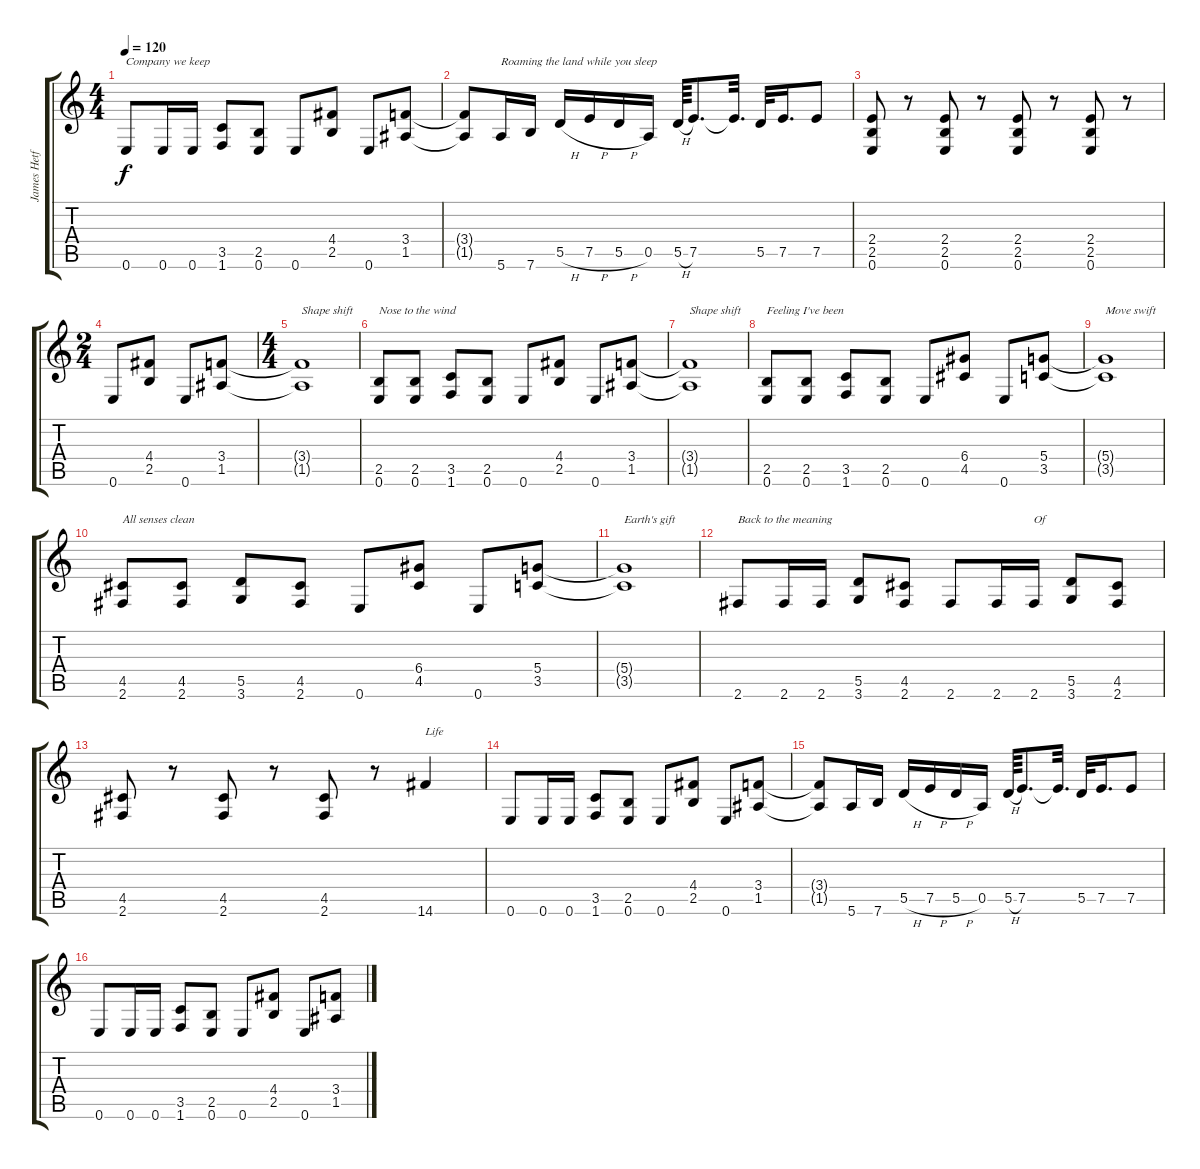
\track ("James Hetfield Rhythm" "James Hetf") {instrument distortionguitar}
\staff {score tabs}
\tuning (E4 B3 G3 D3 A2 E2) {hide}
\ts (4 4)
\tempo 120
\clef g2
\ks c
0.6.8{txt "Company we keep" dy f} 0.6.16 0.6.16 (3.5 1.6).8 (2.5 0.6).8 0.6.8 (4.4 2.5).8 0.6.8 (3.4 1.5).8 |
(3.4{t} 1.5{t}).8 5.6.16{txt "Roaming the land while you sleep"} 7.6.16 5.5{h}.16 7.5{h}.16 5.5{h}.16 0.5.16 5.5{h}.64 7.5.8{d} 7.5{t}.32{d} 5.5.32 7.5.16{d} 7.5.8 |
(2.4 2.5 0.6).8 r.8 (2.4 2.5 0.6).8 r.8 (2.4 2.5 0.6).8 r.8 (2.4 2.5 0.6).8 r.8 |
\ts (2 4)
0.6.8 (4.4 2.5).8 0.6.8 (3.4 1.5).8 |
\ts (4 4)
(3.4{t} 1.5{t}).1{txt "Shape shift"} |
(2.5 0.6).8{txt "Nose to the wind"} (2.5 0.6).8 (3.5 1.6).8 (2.5 0.6).8 0.6.8 (4.4 2.5).8 0.6.8 (3.4 1.5).8 |
(3.4{t} 1.5{t}).1{txt "Shape shift"} |
(2.5 0.6).8{txt "Feeling I've been"} (2.5 0.6).8 (3.5 1.6).8 (2.5 0.6).8 0.6.8 (6.4 4.5).8 0.6.8 (5.4 3.5).8 |
(5.4{t} 3.5{t}).1{txt "Move swift"} |
(4.5 2.6).8{txt "All senses clean"} (4.5 2.6).8 (5.5 3.6).8 (4.5 2.6).8 0.6.8 (6.4 4.5).8 0.6.8 (5.4 3.5).8 |
(5.4{t} 3.5{t}).1{txt "Earth's gift"} |
2.6.8{txt "Back to the meaning"} 2.6.16 2.6.16 (5.5 3.6).8 (4.5 2.6).8 2.6.8 2.6.16 2.6.16{txt "Of"} (5.5 3.6).8 (4.5 2.6).8 |
(4.5 2.6).8 r.8 (4.5 2.6).8 r.8 (4.5 2.6).8 r.8 14.6.4{txt "Life"} |
0.6.8 0.6.16 0.6.16 (3.5 1.6).8 (2.5 0.6).8 0.6.8 (4.4 2.5).8 0.6.8 (3.4 1.5).8 |
(3.4{t} 1.5{t}).8 5.6.16 7.6.16 5.5{h}.16 7.5{h}.16 5.5{h}.16 0.5.16 5.5{h}.64 7.5.8{d} 7.5{t}.32{d} 5.5.32 7.5.16{d} 7.5.8 |
0.6.8 0.6.16 0.6.16 (3.5 1.6).8 (2.5 0.6).8 0.6.8 (4.4 2.5).8 0.6.8 (3.4 1.5).8
